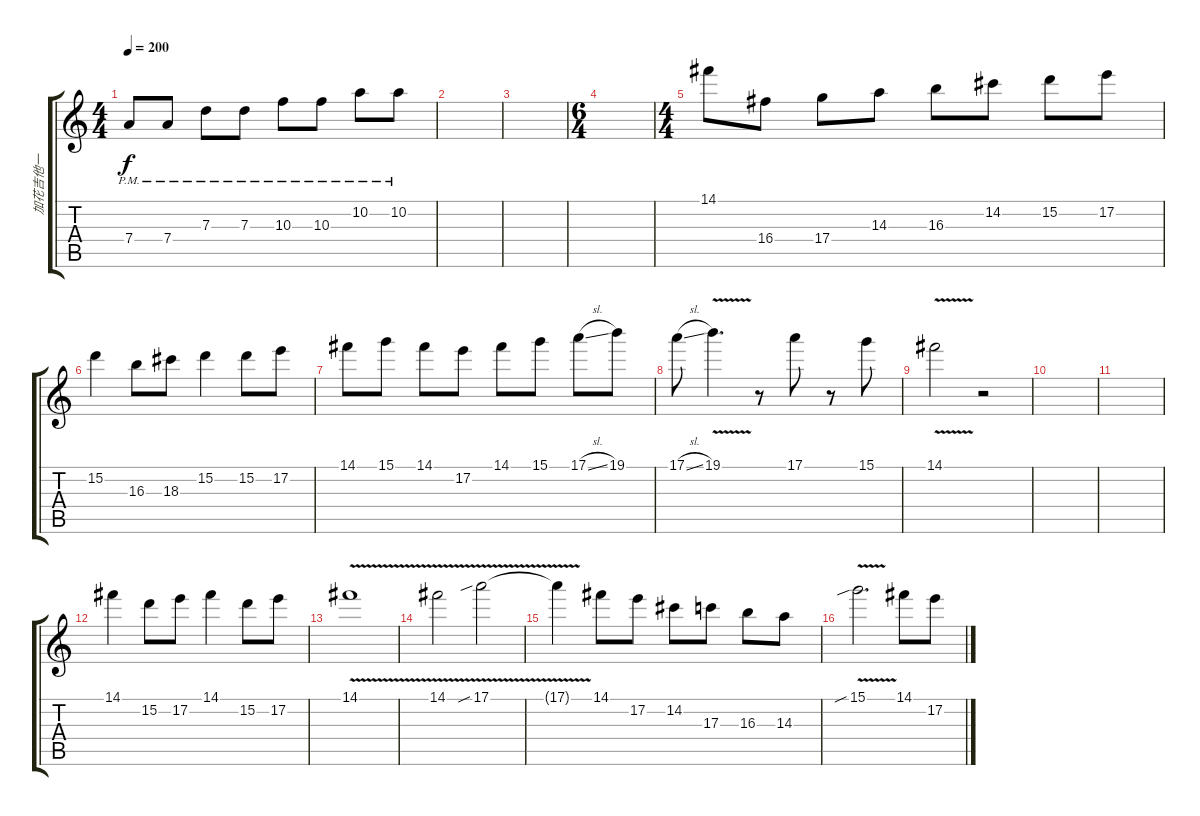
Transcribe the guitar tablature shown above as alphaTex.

\track ("加花吉他一" "加花吉他一") {instrument distortionguitar}
\staff {score tabs}
\tuning (E4 B3 G3 D3 A2 E2) {hide}
\ts (4 4)
\tempo 200
\clef g2
\ks c
7.4{pm}.8{dy f} 7.4{pm}.8 7.3{pm}.8 7.3{pm}.8 10.3{pm}.8 10.3{pm}.8 10.2{pm}.8 10.2{pm}.8 |
|
|
\ts (6 4)
|
\ts (4 4)
14.1.8 16.4.8 17.4.8 14.3.8 16.3.8 14.2.8 15.2.8 17.2.8 |
15.2.4 16.3.8 18.3.8 15.2.4 15.2.8 17.2.8 |
14.1.8 15.1.8 14.1.8 17.2.8 14.1.8 15.1.8 17.1{sl}.8 19.1.8 |
17.1{sl}.8 19.1{v}.4{d} r.8 17.1.8 r.8 15.1.8 |
14.1{v}.2 r.2 |
|
|
14.1.4 15.2.8 17.2.8 14.1.4 15.2.8 17.2.8 |
14.1{v}.1 |
14.1{v}.2 17.1{v sib}.2 |
17.1{t}.4 14.1.8 17.2.8 14.2.8 17.3.8 16.3.8 14.3.8 |
15.1{v sib}.2{d} 14.1.8 17.2.8
